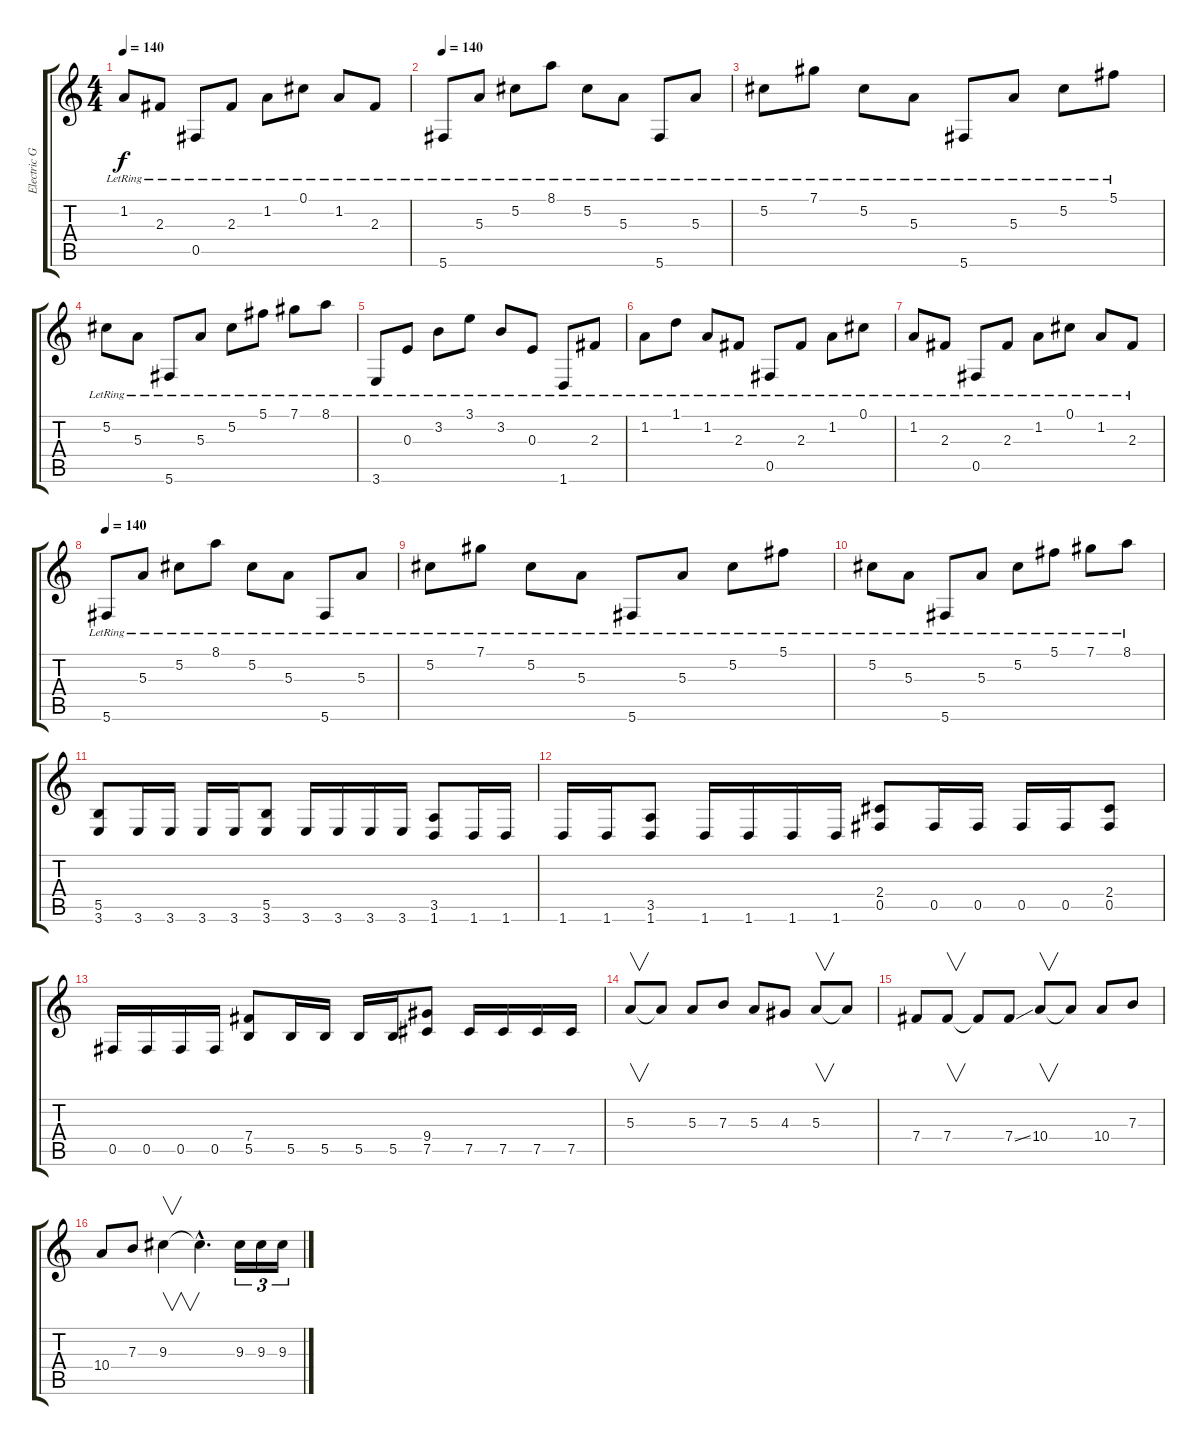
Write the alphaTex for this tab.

\track ("Electric Guitar 1" "Electric G") {instrument distortionguitar}
\staff {score tabs}
\tuning (Db4 Ab3 E3 B2 Gb2 Db2) {hide}
\ts (4 4)
\tempo 140
\clef g2
\ks c
1.2{lr}.8{dy f} 2.3{lr}.8 0.5{lr}.8 2.3{lr}.8 1.2{lr}.8 0.1{lr}.8 1.2{lr}.8 2.3{lr}.8 |
\tempo 140
5.6{lr}.8{instrument electricguitarclean} 5.3{lr}.8 5.2{lr}.8 8.1{lr}.8 5.2{lr}.8 5.3{lr}.8 5.6{lr}.8 5.3{lr}.8 |
5.2{lr}.8 7.1{lr}.8 5.2{lr}.8 5.3{lr}.8 5.6{lr}.8 5.3{lr}.8 5.2{lr}.8 5.1{lr}.8 |
5.2{lr}.8 5.3{lr}.8 5.6{lr}.8 5.3{lr}.8 5.2{lr}.8 5.1{lr}.8 7.1{lr}.8 8.1{lr}.8 |
3.6{lr}.8 0.3{lr}.8 3.2{lr}.8 3.1{lr}.8 3.2{lr}.8 0.3{lr}.8 1.6{lr}.8 2.3{lr}.8 |
1.2{lr}.8 1.1{lr}.8 1.2{lr}.8 2.3{lr}.8 0.5{lr}.8 2.3{lr}.8 1.2{lr}.8 0.1{lr}.8 |
1.2{lr}.8 2.3{lr}.8 0.5{lr}.8 2.3{lr}.8 1.2{lr}.8 0.1{lr}.8 1.2{lr}.8 2.3{lr}.8 |
\tempo 140
5.6{lr}.8{instrument electricguitarclean} 5.3{lr}.8 5.2{lr}.8 8.1{lr}.8 5.2{lr}.8 5.3{lr}.8 5.6{lr}.8 5.3{lr}.8 |
5.2{lr}.8 7.1{lr}.8 5.2{lr}.8 5.3{lr}.8 5.6{lr}.8 5.3{lr}.8 5.2{lr}.8 5.1{lr}.8 |
5.2{lr}.8 5.3{lr}.8 5.6{lr}.8 5.3{lr}.8 5.2{lr}.8 5.1{lr}.8 7.1{lr}.8 8.1{lr}.8 |
(5.5 3.6).8{instrument distortionguitar} 3.6.16 3.6.16 3.6.16 3.6.16 (5.5 3.6).8 3.6.16 3.6.16 3.6.16 3.6.16 (3.5 1.6).8 1.6.16 1.6.16 |
1.6.16 1.6.16 (3.5 1.6).8 1.6.16 1.6.16 1.6.16 1.6.16 (2.4 0.5).8 0.5.16 0.5.16 0.5.16 0.5.16 (2.4 0.5).8 |
0.5.16 0.5.16 0.5.16 0.5.16 (7.4 5.5).8 5.5.16 5.5.16 5.5.16 5.5.16 (9.4 7.5).8 7.5.16 7.5.16 7.5.16 7.5.16 |
5.3.8{v} 5.3{t}.8 5.3.8 7.3.8 5.3.8 4.3.8 5.3.8{v} 5.3{t}.8 |
7.4.8 7.4.8{v} 7.4{t}.8 7.4{ss}.8 10.4.8{v} 10.4{t}.8 10.4.8 7.3.8 |
10.4.8 7.3.8 9.3.4{v} 9.3{hac t}.4{d} 9.3.16{tu (3 2)} 9.3.16{tu (3 2)} 9.3.16{tu (3 2)}
